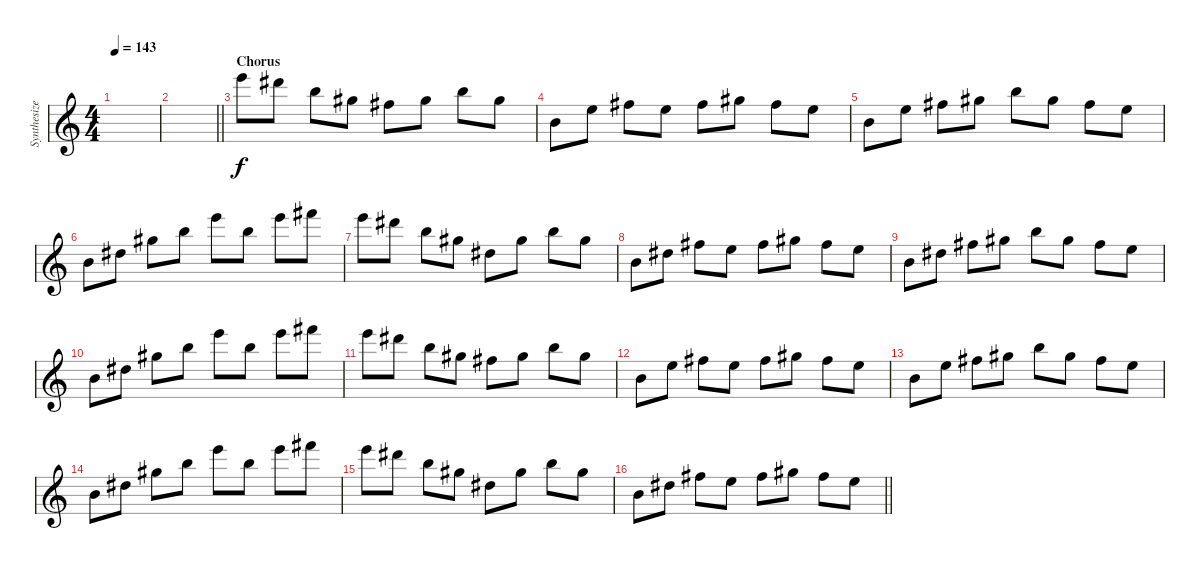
\track ("Synthesizer" "Synthesize") {instrument pad3polysynth}
\staff {score}
\tuning (E4 B3 G3 D3 A2 E2 B1) {hide}
\ts (4 4)
\tempo 143
\clef g2
\ks c
|
\barLineRight lightlight
|
\section ("" "Chorus")
24.1.8 23.1.8 19.1.8 16.1.8 14.1.8 16.1.8 19.1.8 16.1.8 |
7.1.8 12.1.8 14.1.8 12.1.8 14.1.8 16.1.8 14.1.8 12.1.8 |
7.1.8 12.1.8 14.1.8 16.1.8 19.1.8 16.1.8 14.1.8 12.1.8 |
7.1.8 11.1.8 16.1.8 19.1.8 24.1.8 19.1.8 24.1.8 26.1.8 |
24.1.8 23.1.8 19.1.8 16.1.8 11.1.8 16.1.8 19.1.8 16.1.8 |
7.1.8 11.1.8 14.1.8 12.1.8 14.1.8 16.1.8 14.1.8 12.1.8 |
7.1.8 11.1.8 14.1.8 16.1.8 19.1.8 16.1.8 14.1.8 12.1.8 |
7.1.8 11.1.8 16.1.8 19.1.8 24.1.8 19.1.8 24.1.8 26.1.8 |
24.1.8 23.1.8 19.1.8 16.1.8 14.1.8 16.1.8 19.1.8 16.1.8 |
7.1.8 12.1.8 14.1.8 12.1.8 14.1.8 16.1.8 14.1.8 12.1.8 |
7.1.8 12.1.8 14.1.8 16.1.8 19.1.8 16.1.8 14.1.8 12.1.8 |
7.1.8 11.1.8 16.1.8 19.1.8 24.1.8 19.1.8 24.1.8 26.1.8 |
24.1.8 23.1.8 19.1.8 16.1.8 11.1.8 16.1.8 19.1.8 16.1.8 |
\barLineRight lightlight
7.1.8 11.1.8 14.1.8 12.1.8 14.1.8 16.1.8 14.1.8 12.1.8
